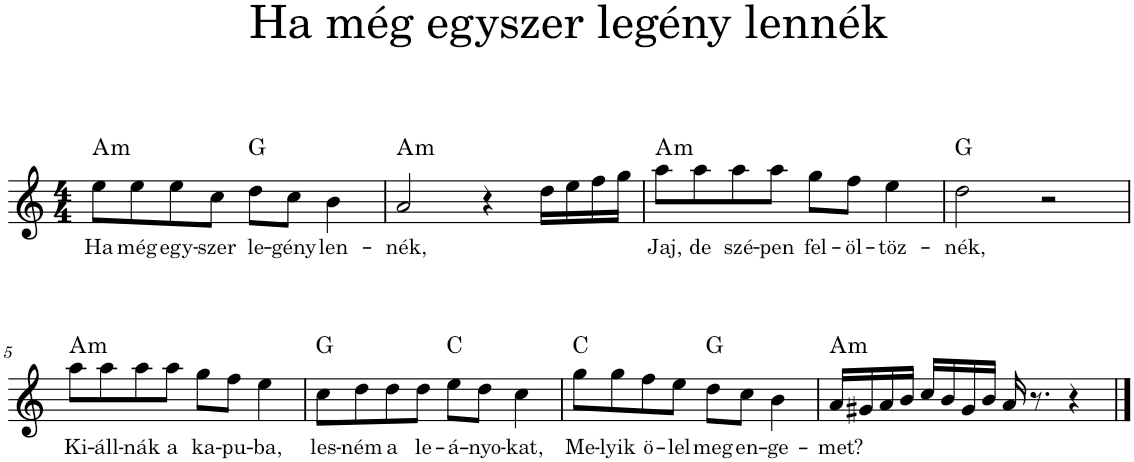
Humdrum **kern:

**kern	**text	**harte
*part1	*part1	*part1
*staff1	*staff1	*
*I"Piano	*	*
*I'Pno.	*	*
*clefG2	*	*
*k[]	*	*
*M4/4	*	*
=1	=1	=1
!	!LO:LY:b	!LO:H:kt=m
8ee\L	Ha	A:min
!	!LO:LY:b	!
8ee\	még	.
!	!LO:LY:b	!
8ee\	egy-	.
!	!LO:LY:b	!
8cc\J	-szer	.
!	!LO:LY:b	!
8dd\L	le-	G:maj
!	!LO:LY:b	!
8cc\J	-gény	.
!	!LO:LY:b	!
4b\	len-	.
=2	=2	=2
!	!LO:LY:b	!LO:H:kt=m
2a/	-nék,	A:min
4r	.	.
16dd\LL	.	.
16ee\	.	.
16ff\	.	.
16gg\JJ	.	.
=3	=3	=3
!	!LO:LY:b	!LO:H:kt=m
8aa\L	Jaj,	A:min
!	!LO:LY:b	!
8aa\	de	.
!	!LO:LY:b	!
8aa\	szé-	.
!	!LO:LY:b	!
8aa\J	-pen	.
!	!LO:LY:b	!
8gg\L	fel-	.
!	!LO:LY:b	!
8ff\J	-öl-	.
!	!LO:LY:b	!
4ee\	-töz-	.
=4	=4	=4
!	!LO:LY:b	!
2dd\	-nék,	G:maj
2r	.	.
!!LO:LB:g=z
=5	=5	=5
!	!LO:LY:b	!LO:H:kt=m
8aa\L	Ki-	A:min
!	!LO:LY:b	!
8aa\	-áll-	.
!	!LO:LY:b	!
8aa\	-nák	.
!	!LO:LY:b	!
8aa\J	a	.
!	!LO:LY:b	!
8gg\L	ka-	.
!	!LO:LY:b	!
8ff\J	-pu-	.
!	!LO:LY:b	!
4ee\	-ba,	.
=6	=6	=6
!	!LO:LY:b	!
8cc\L	les-	G:maj
!	!LO:LY:b	!
8dd\	-ném	.
!	!LO:LY:b	!
8dd\	a	.
!	!LO:LY:b	!
8dd\J	le-	.
!	!LO:LY:b	!
8ee\L	-á-	C:maj
!	!LO:LY:b	!
8dd\J	-nyo-	.
!	!LO:LY:b	!
4cc\	-kat,	.
=7	=7	=7
!	!LO:LY:b	!
8gg\L	Me-	C:maj
!	!LO:LY:b	!
8gg\	-lyik	.
!	!LO:LY:b	!
8ff\	ö-	.
!	!LO:LY:b	!
8ee\J	-lel	.
!	!LO:LY:b	!
8dd\L	meg	G:maj
!	!LO:LY:b	!
8cc\J	en-	.
!	!LO:LY:b	!
4b\	-ge-	.
=8	=8	=8
!	!LO:LY:b	!LO:H:kt=m
16a/LL	met?	A:min
16g#X/	.	.
16a/	.	.
16b/JJ	.	.
16cc/LL	.	.
16b/	.	.
16g#/	.	.
16b/JJ	.	.
16a/	.	.
8.r	.	.
4r	.	.
==	==	==
*-	*-	*-
